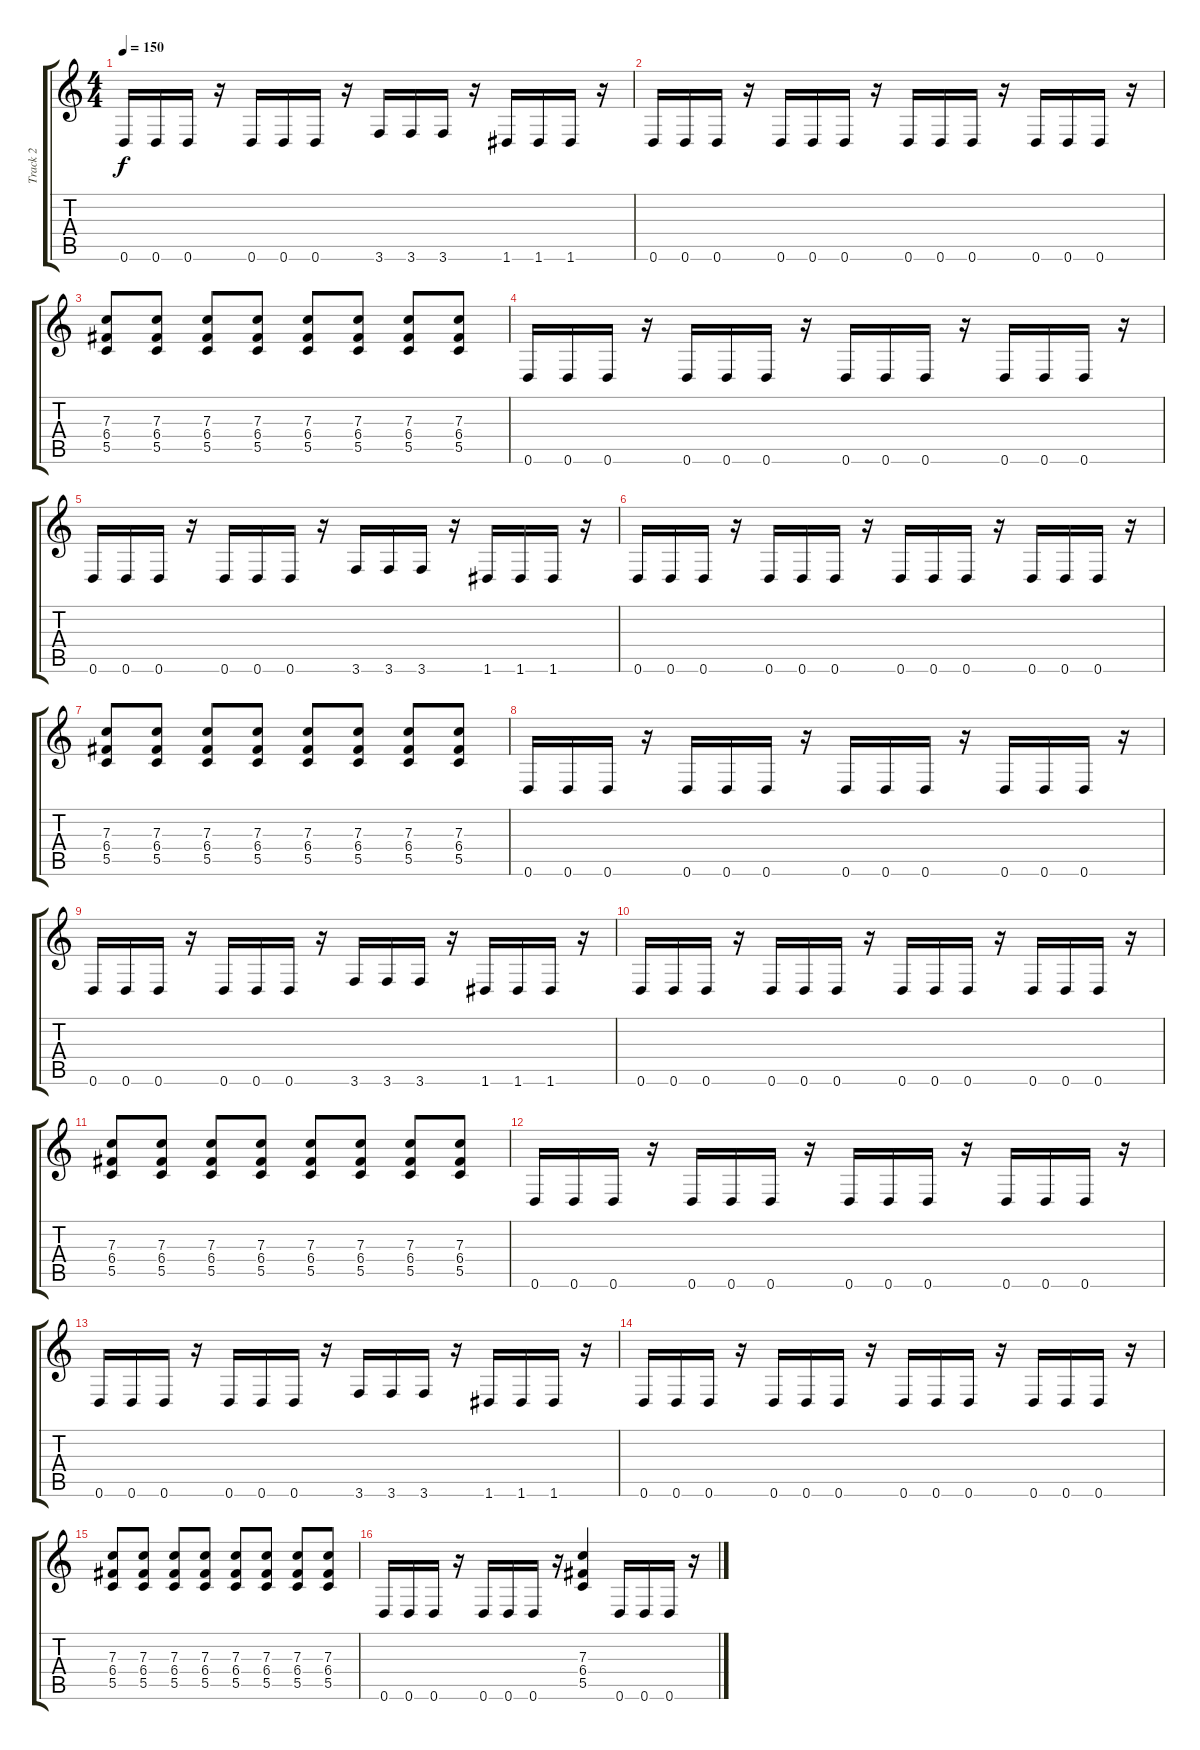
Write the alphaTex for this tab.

\track ("Track 2" "Track 2") {instrument distortionguitar}
\staff {score tabs}
\tuning (D4 A3 F3 C3 G2 D2) {hide}
\ts (4 4)
\tempo 150
\clef g2
\ks c
0.6.16{dy f} 0.6.16 0.6.16 r.16 0.6.16 0.6.16 0.6.16 r.16 3.6.16 3.6.16 3.6.16 r.16 1.6.16 1.6.16 1.6.16 r.16 |
0.6.16 0.6.16 0.6.16 r.16 0.6.16 0.6.16 0.6.16 r.16 0.6.16 0.6.16 0.6.16 r.16 0.6.16 0.6.16 0.6.16 r.16 |
(7.3 6.4 5.5).8 (7.3 6.4 5.5).8 (7.3 6.4 5.5).8 (7.3 6.4 5.5).8 (7.3 6.4 5.5).8 (7.3 6.4 5.5).8 (7.3 6.4 5.5).8 (7.3 6.4 5.5).8 |
0.6.16 0.6.16 0.6.16 r.16 0.6.16 0.6.16 0.6.16 r.16 0.6.16 0.6.16 0.6.16 r.16 0.6.16 0.6.16 0.6.16 r.16 |
0.6.16 0.6.16 0.6.16 r.16 0.6.16 0.6.16 0.6.16 r.16 3.6.16 3.6.16 3.6.16 r.16 1.6.16 1.6.16 1.6.16 r.16 |
0.6.16 0.6.16 0.6.16 r.16 0.6.16 0.6.16 0.6.16 r.16 0.6.16 0.6.16 0.6.16 r.16 0.6.16 0.6.16 0.6.16 r.16 |
(7.3 6.4 5.5).8 (7.3 6.4 5.5).8 (7.3 6.4 5.5).8 (7.3 6.4 5.5).8 (7.3 6.4 5.5).8 (7.3 6.4 5.5).8 (7.3 6.4 5.5).8 (7.3 6.4 5.5).8 |
0.6.16 0.6.16 0.6.16 r.16 0.6.16 0.6.16 0.6.16 r.16 0.6.16 0.6.16 0.6.16 r.16 0.6.16 0.6.16 0.6.16 r.16 |
0.6.16 0.6.16 0.6.16 r.16 0.6.16 0.6.16 0.6.16 r.16 3.6.16 3.6.16 3.6.16 r.16 1.6.16 1.6.16 1.6.16 r.16 |
0.6.16 0.6.16 0.6.16 r.16 0.6.16 0.6.16 0.6.16 r.16 0.6.16 0.6.16 0.6.16 r.16 0.6.16 0.6.16 0.6.16 r.16 |
(7.3 6.4 5.5).8 (7.3 6.4 5.5).8 (7.3 6.4 5.5).8 (7.3 6.4 5.5).8 (7.3 6.4 5.5).8 (7.3 6.4 5.5).8 (7.3 6.4 5.5).8 (7.3 6.4 5.5).8 |
0.6.16 0.6.16 0.6.16 r.16 0.6.16 0.6.16 0.6.16 r.16 0.6.16 0.6.16 0.6.16 r.16 0.6.16 0.6.16 0.6.16 r.16 |
0.6.16 0.6.16 0.6.16 r.16 0.6.16 0.6.16 0.6.16 r.16 3.6.16 3.6.16 3.6.16 r.16 1.6.16 1.6.16 1.6.16 r.16 |
0.6.16 0.6.16 0.6.16 r.16 0.6.16 0.6.16 0.6.16 r.16 0.6.16 0.6.16 0.6.16 r.16 0.6.16 0.6.16 0.6.16 r.16 |
(7.3 6.4 5.5).8 (7.3 6.4 5.5).8 (7.3 6.4 5.5).8 (7.3 6.4 5.5).8 (7.3 6.4 5.5).8 (7.3 6.4 5.5).8 (7.3 6.4 5.5).8 (7.3 6.4 5.5).8 |
0.6.16 0.6.16 0.6.16 r.16 0.6.16 0.6.16 0.6.16 r.16 (7.3 6.4 5.5).4 0.6.16 0.6.16 0.6.16 r.16
